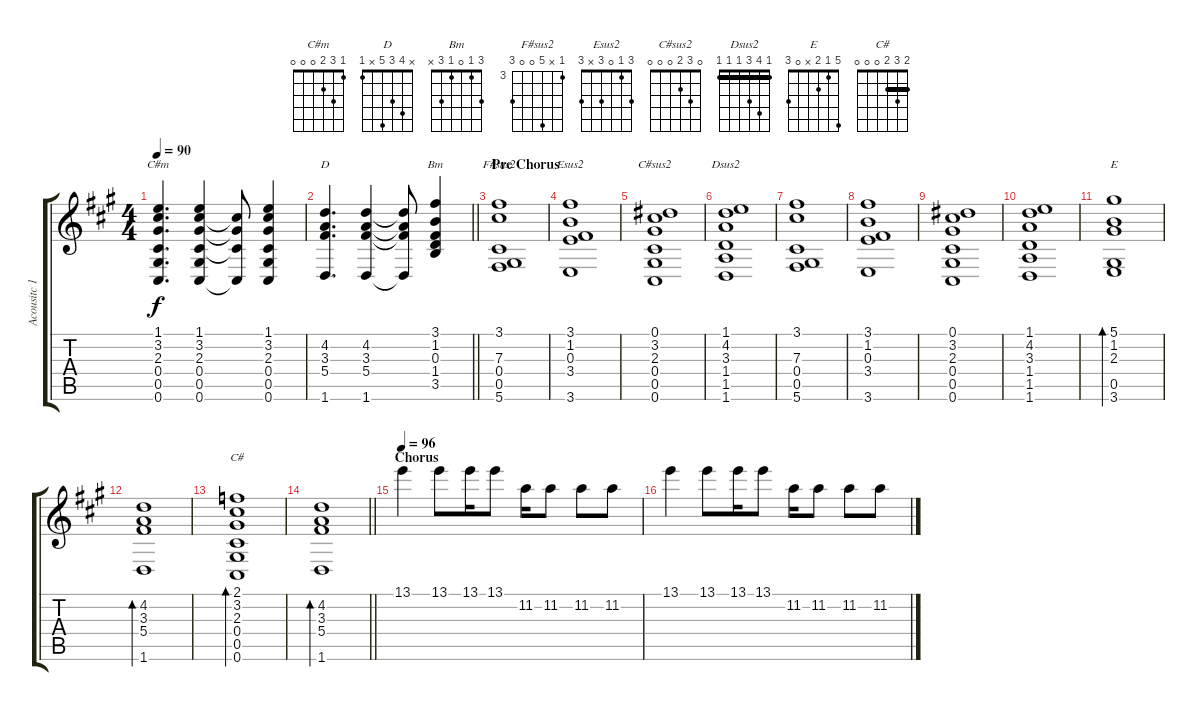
\track ("Acousitc 1" "Acousitc 1") {instrument acousticguitarsteel}
\staff {score tabs}
\tuning (Eb4 Bb3 Gb3 Db3 Ab2 Db2) {hide}
\chord ("C#m" 1 3 2 0 0 0)
\chord ("D" x 4 3 5 x 1)
\chord ("Bm" 3 1 0 1 3 x)
\chord ("F#sus2" 3 x 7 0 0 5) {firstfret 3}
\chord ("Esus2" 3 1 0 3 x 3)
\chord ("C#sus2" 0 3 2 0 0 0)
\chord ("Dsus2" 1 4 3 1 1 1) {barre 1}
\chord ("E" 5 1 2 x 0 3)
\chord ("C#" 2 3 2 0 0 0) {barre 2}
\ts (4 4)
\tempo 90
\clef g2
\ks f#minor
(1.1 3.2 2.3 0.4 0.5 0.6).4{d ch "C#m" dy f} (1.1 3.2 2.3 0.4 0.5 0.6).4 (3.2{t} 2.3{t} 0.4{t} 0.6{t}).8 (1.1 3.2 2.3 0.4 0.5 0.6).4 |
\barLineRight lightlight
(4.2 3.3 5.4 1.6).4{d ch "D"} (4.2 3.3 5.4 1.6).4 (4.2{t} 3.3{t} 5.4{t} 1.6{t}).8 (3.1 1.2 0.3 1.4 3.5).4{ch "Bm"} |
\section ("" "Pre Chorus")
(3.1 7.3 0.4 0.5 5.6).1{ch "F#sus2"} |
(3.1 1.2 0.3 3.4 3.6).1{ch "Esus2"} |
(0.1 3.2 2.3 0.4 0.5 0.6).1{ch "C#sus2"} |
(1.1 4.2 3.3 1.4 1.5 1.6).1{ch "Dsus2"} |
(3.1 7.3 0.4 0.5 5.6).1 |
(3.1 1.2 0.3 3.4 3.6).1 |
(0.1 3.2 2.3 0.4 0.5 0.6).1 |
(1.1 4.2 3.3 1.4 1.5 1.6).1 |
(5.1 1.2 2.3 0.5 3.6).1{bd 120 ch "E"} |
(4.2 3.3 5.4 1.6).1{bd 120} |
(2.1 3.2 2.3 0.4 0.5 0.6).1{bd 120 ch "C#"} |
\barLineRight lightlight
(4.2 3.3 5.4 1.6).1{bd 120} |
\section ("" "Chorus")
\tempo 96
13.1.4 13.1.8 13.1.16 13.1.8 11.2.16 11.2.8 11.2.8 11.2.8 |
13.1.4 13.1.8 13.1.16 13.1.8 11.2.16 11.2.8 11.2.8 11.2.8
